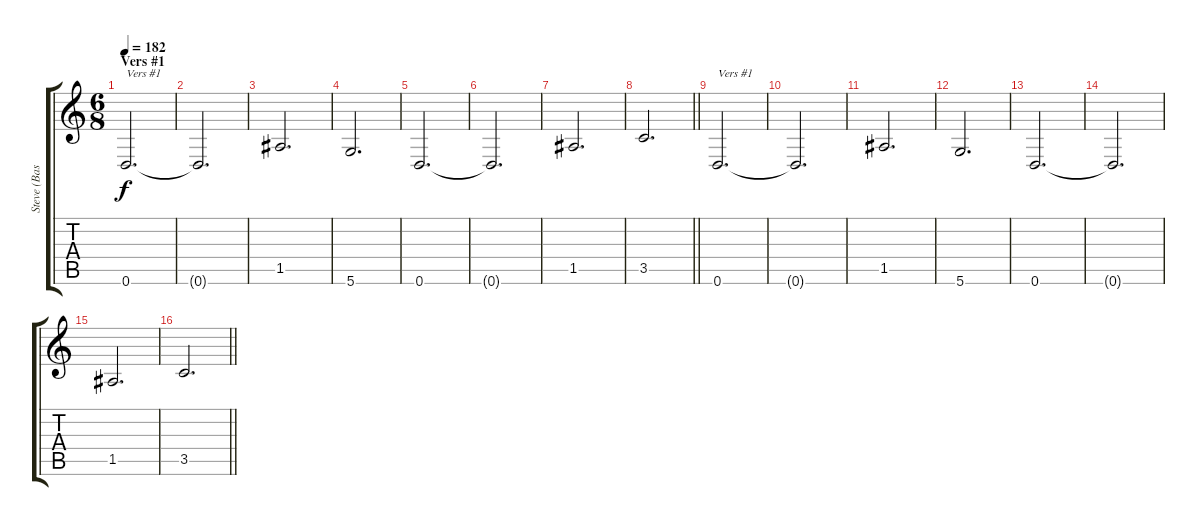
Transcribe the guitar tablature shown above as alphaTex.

\track ("Steve (Bass)" "Steve (Bas") {instrument acousticbass}
\staff {score tabs}
\tuning (E4 B3 G3 D3 A2 D2) {hide}
\ts (6 8)
\section ("" "Vers #1")
\tempo 182
\clef g2
\ks c
0.6.2{d txt "Vers #1" dy f} |
0.6{t}.2{d} |
1.5.2{d} |
5.6.2{d} |
0.6.2{d} |
0.6{t}.2{d} |
1.5.2{d} |
\barLineRight lightlight
3.5.2{d} |
0.6.2{d txt "Vers #1"} |
0.6{t}.2{d} |
1.5.2{d} |
5.6.2{d} |
0.6.2{d} |
0.6{t}.2{d} |
1.5.2{d} |
\barLineRight lightlight
3.5.2{d}
